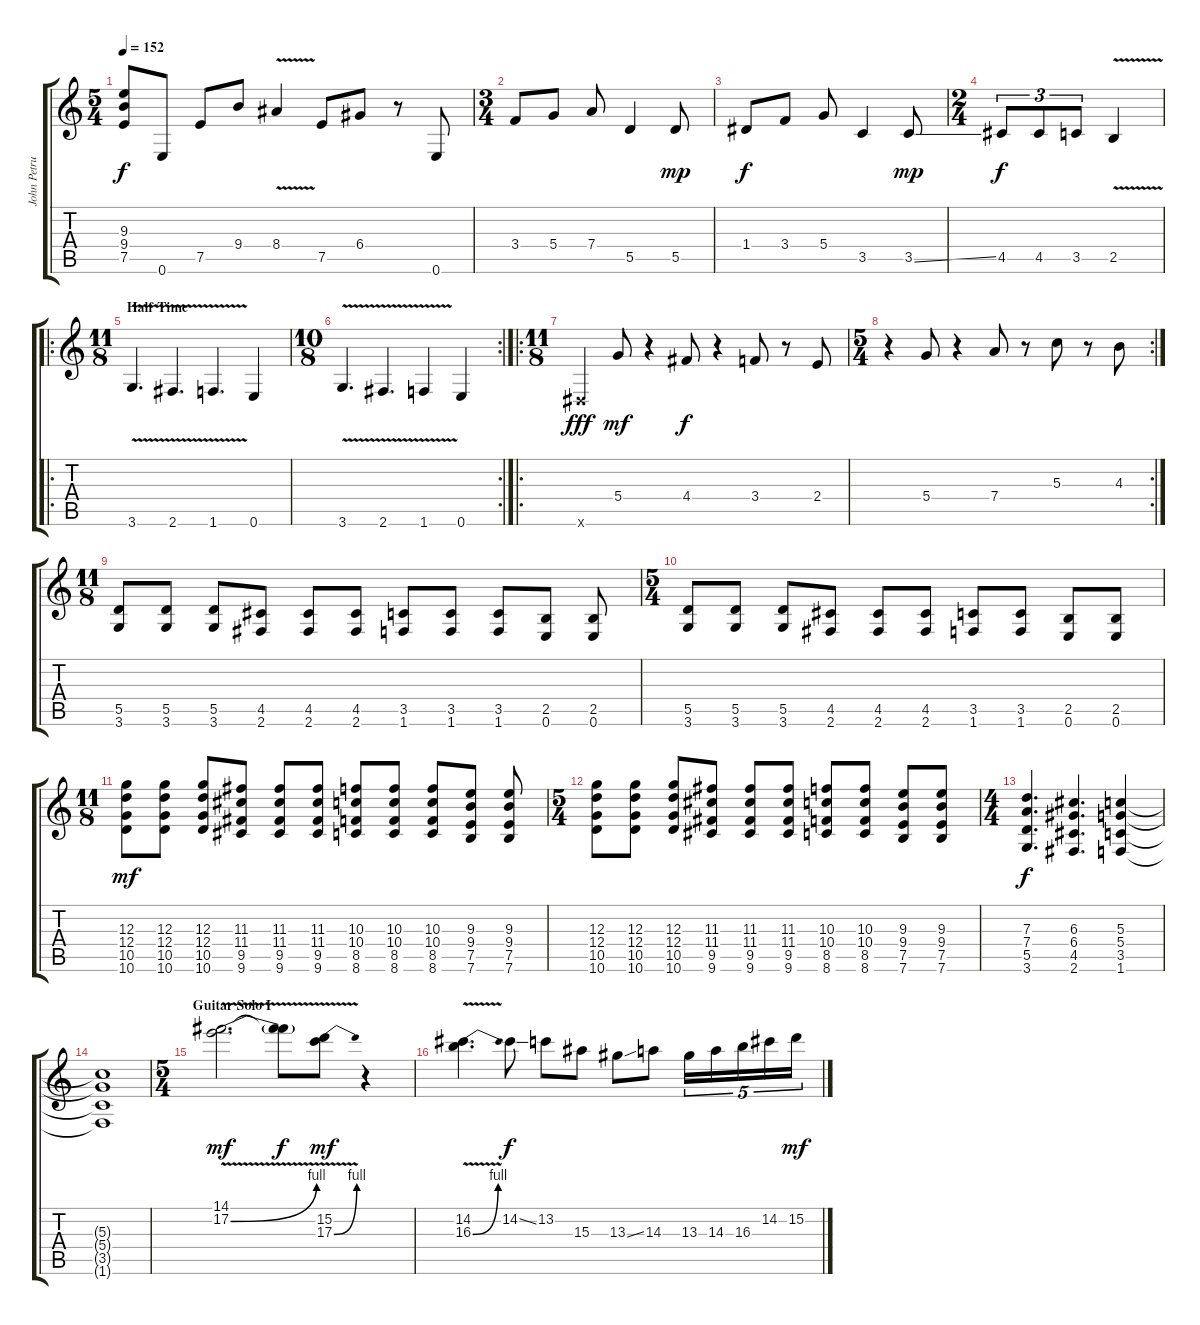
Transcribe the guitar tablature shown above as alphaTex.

\track ("John Petrucci (Guitar 1)" "John Petru") {instrument distortionguitar}
\staff {score tabs}
\tuning (E4 B3 G3 D3 A2 E2) {hide}
\ts (5 4)
\tempo 152
\clef g2
\ks c
(9.3 9.4 7.5).8{dy f} 0.6.8 7.5.8 9.4.8 8.4{v}.4 7.5.8 6.4.8 r.8 0.6.8 |
\ts (3 4)
3.4.8 5.4.8 7.4.8 5.5.4 5.5.8{dy mp} |
1.4.8{dy f} 3.4.8 5.4.8 3.5.4 3.5{ss}.8{dy mp} |
\ts (2 4)
4.5.8{tu (3 2) dy f} 4.5.8{tu (3 2)} 3.5.8{tu (3 2)} 2.5{v}.4 |
\ro
\ts (11 8)
\section ("" "Half Time")
3.6{v}.4{d} 2.6{v}.4{d} 1.6{v}.4{d} 0.6.4 |
\rc 2
\ts (10 8)
3.6{v}.4{d} 2.6{v}.4{d} 1.6{v}.4 0.6.4 |
\ro
\ts (11 8)
-1.6{x}.4{dy fff} 5.4.8{dy mf} r.4 4.4.8{dy f} r.4 3.4.8 r.8 2.4.8 |
\rc 2
\ts (5 4)
r.4 5.4.8 r.4 7.4.8 r.8 5.3.8 r.8 4.3.8 |
\ts (11 8)
(5.5 3.6).8 (5.5 3.6).8 (5.5 3.6).8 (4.5 2.6).8 (4.5 2.6).8 (4.5 2.6).8 (3.5 1.6).8 (3.5 1.6).8 (3.5 1.6).8 (2.5 0.6).8 (2.5 0.6).8 |
\ts (5 4)
(5.5 3.6).8 (5.5 3.6).8 (5.5 3.6).8 (4.5 2.6).8 (4.5 2.6).8 (4.5 2.6).8 (3.5 1.6).8 (3.5 1.6).8 (2.5 0.6).8 (2.5 0.6).8 |
\ts (11 8)
(12.3 12.4 10.5 10.6).8{dy mf} (12.3 12.4 10.5 10.6).8 (12.3 12.4 10.5 10.6).8 (11.3 11.4 9.5 9.6).8 (11.3 11.4 9.5 9.6).8 (11.3 11.4 9.5 9.6).8 (10.3 10.4 8.5 8.6).8 (10.3 10.4 8.5 8.6).8 (10.3 10.4 8.5 8.6).8 (9.3 9.4 7.5 7.6).8 (9.3 9.4 7.5 7.6).8 |
\ts (5 4)
(12.3 12.4 10.5 10.6).8 (12.3 12.4 10.5 10.6).8 (12.3 12.4 10.5 10.6).8 (11.3 11.4 9.5 9.6).8 (11.3 11.4 9.5 9.6).8 (11.3 11.4 9.5 9.6).8 (10.3 10.4 8.5 8.6).8 (10.3 10.4 8.5 8.6).8 (9.3 9.4 7.5 7.6).8 (9.3 9.4 7.5 7.6).8 |
\ts (4 4)
(7.3 7.4 5.5 3.6).4{d dy f} (6.3 6.4 4.5 2.6).4{d} (5.3 5.4 3.5 1.6).4 |
(5.3{t} 5.4{t} 3.5{t} 1.6{t}).1 |
\ts (5 4)
\section ("" "Guitar Solo I")
(14.1{v} 17.2{be (bend 0 0 60 4) v}).2{d dy mf} (14.1{t} 17.2{t}).8{dy f} (15.2{v} 17.3{be (bend 0 0 60 4) v}).8{dy mf} r.4 |
(14.2{v} 16.3{be (bend 0 0 60 4) v}).4{d} 14.2{ss}.8{dy f} 13.2.8 15.3.8 13.3{ss}.8 14.3.8 13.3.16{tu (5 4)} 14.3.16{tu (5 4)} 16.3.16{tu (5 4)} 14.2.16{tu (5 4)} 15.2.16{tu (5 4) dy mf}
